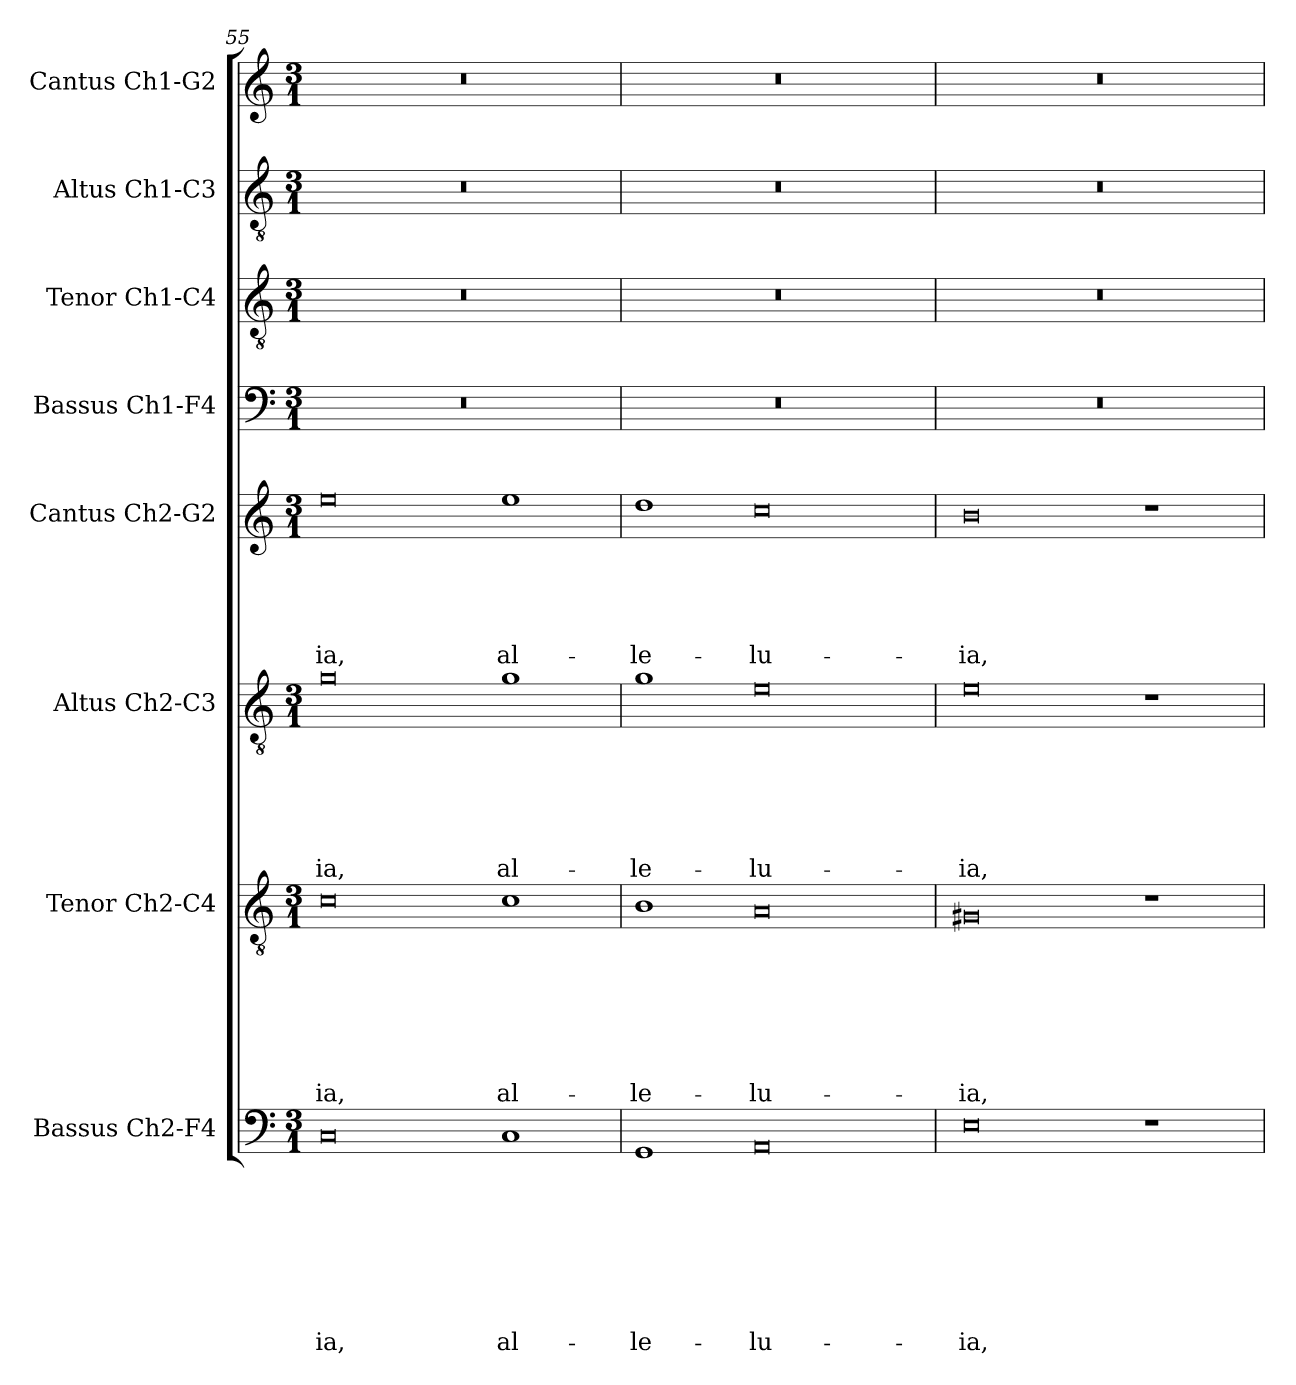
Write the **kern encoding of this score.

**kern	**text	**text	**text	**text	**text	**text	**text	**text	**kern	**text	**text	**text	**text	**text	**text	**text	**kern	**text	**text	**text	**text	**text	**text	**kern	**text	**text	**text	**text	**text	**kern	**kern	**kern	**kern
*part8	*part8	*part8	*part8	*part8	*part8	*part8	*part8	*part8	*part7	*part7	*part7	*part7	*part7	*part7	*part7	*part7	*part6	*part6	*part6	*part6	*part6	*part6	*part6	*part5	*part5	*part5	*part5	*part5	*part5	*part4	*part3	*part2	*part1
*staff8	*staff8	*staff8	*staff8	*staff8	*staff8	*staff8	*staff8	*staff8	*staff7	*staff7	*staff7	*staff7	*staff7	*staff7	*staff7	*staff7	*staff6	*staff6	*staff6	*staff6	*staff6	*staff6	*staff6	*staff5	*staff5	*staff5	*staff5	*staff5	*staff5	*staff4	*staff3	*staff2	*staff1
*I"Bassus Ch2-F4	*	*	*	*	*	*	*	*	*I"Tenor Ch2-C4	*	*	*	*	*	*	*	*I"Altus Ch2-C3	*	*	*	*	*	*	*I"Cantus Ch2-G2	*	*	*	*	*	*I"Bassus Ch1-F4	*I"Tenor Ch1-C4	*I"Altus Ch1-C3	*I"Cantus Ch1-G2
*I'B2	*	*	*	*	*	*	*	*	*I'T2	*	*	*	*	*	*	*	*I'A2	*	*	*	*	*	*	*I'C2	*	*	*	*	*	*I'B	*I'T	*I'A	*I'C
*clefF4	*	*	*	*	*	*	*	*	*clefGv2	*	*	*	*	*	*	*	*clefGv2	*	*	*	*	*	*	*clefG2	*	*	*	*	*	*clefF4	*clefGv2	*clefGv2	*clefG2
*k[]	*	*	*	*	*	*	*	*	*k[]	*	*	*	*	*	*	*	*k[]	*	*	*	*	*	*	*k[]	*	*	*	*	*	*k[]	*k[]	*k[]	*k[]
*C:	*	*	*	*	*	*	*	*	*C:	*	*	*	*	*	*	*	*C:	*	*	*	*	*	*	*C:	*	*	*	*	*	*C:	*C:	*C:	*C:
*M3/1	*	*	*	*	*	*	*	*	*M3/1	*	*	*	*	*	*	*	*M3/1	*	*	*	*	*	*	*M3/1	*	*	*	*	*	*M3/1	*M3/1	*M3/1	*M3/1
=55	=55	=55	=55	=55	=55	=55	=55	=55	=55	=55	=55	=55	=55	=55	=55	=55	=55	=55	=55	=55	=55	=55	=55	=55	=55	=55	=55	=55	=55	=55	=55	=55	=55
!	!	!	!	!	!	!	!	!LO:LY:b	!	!	!	!	!	!	!	!LO:LY:b	!	!	!	!	!	!	!LO:LY:b	!	!	!	!	!	!LO:LY:b	!	!	!	!
0C	.	.	.	.	.	.	.	-ia,	0c	.	.	.	.	.	.	-ia,	0g	.	.	.	.	.	-ia,	0ee	.	.	.	.	-ia,	0.r	0.r	0.r	0.r
!	!	!	!	!	!	!	!	!LO:LY:b	!	!	!	!	!	!	!	!LO:LY:b	!	!	!	!	!	!	!LO:LY:b	!	!	!	!	!	!LO:LY:b	!	!	!	!
1C	.	.	.	.	.	.	.	al-	1c	.	.	.	.	.	.	al-	1g	.	.	.	.	.	al-	1ee	.	.	.	.	al-	.	.	.	.
!!LO:LB:g=z
=56	=56	=56	=56	=56	=56	=56	=56	=56	=56	=56	=56	=56	=56	=56	=56	=56	=56	=56	=56	=56	=56	=56	=56	=56	=56	=56	=56	=56	=56	=56	=56	=56	=56
!	!	!	!	!	!	!	!	!LO:LY:b	!	!	!	!	!	!	!	!LO:LY:b	!	!	!	!	!	!	!LO:LY:b	!	!	!	!	!	!LO:LY:b	!	!	!	!
1GG	.	.	.	.	.	.	.	-le-	1B	.	.	.	.	.	.	-le-	1g	.	.	.	.	.	-le-	1dd	.	.	.	.	-le-	0.r	0.r	0.r	0.r
!	!	!	!	!	!	!	!	!LO:LY:b	!	!	!	!	!	!	!	!LO:LY:b	!	!	!	!	!	!	!LO:LY:b	!	!	!	!	!	!LO:LY:b	!	!	!	!
0AA	.	.	.	.	.	.	.	-lu-	0A	.	.	.	.	.	.	-lu-	0e	.	.	.	.	.	-lu-	0cc	.	.	.	.	-lu-	.	.	.	.
=57	=57	=57	=57	=57	=57	=57	=57	=57	=57	=57	=57	=57	=57	=57	=57	=57	=57	=57	=57	=57	=57	=57	=57	=57	=57	=57	=57	=57	=57	=57	=57	=57	=57
!	!	!	!	!	!	!	!	!LO:LY:b	!	!	!	!	!	!	!	!LO:LY:b	!	!	!	!	!	!	!LO:LY:b	!	!	!	!	!	!LO:LY:b	!	!	!	!
0E	.	.	.	.	.	.	.	-ia,	0G#X	.	.	.	.	.	.	-ia,	0e	.	.	.	.	.	-ia,	0b	.	.	.	.	-ia,	0.r	0.r	0.r	0.r
1r	.	.	.	.	.	.	.	.	1r	.	.	.	.	.	.	.	1r	.	.	.	.	.	.	1r	.	.	.	.	.	.	.	.	.
=	=	=	=	=	=	=	=	=	=	=	=	=	=	=	=	=	=	=	=	=	=	=	=	=	=	=	=	=	=	=	=	=	=
*-	*-	*-	*-	*-	*-	*-	*-	*-	*-	*-	*-	*-	*-	*-	*-	*-	*-	*-	*-	*-	*-	*-	*-	*-	*-	*-	*-	*-	*-	*-	*-	*-	*-
